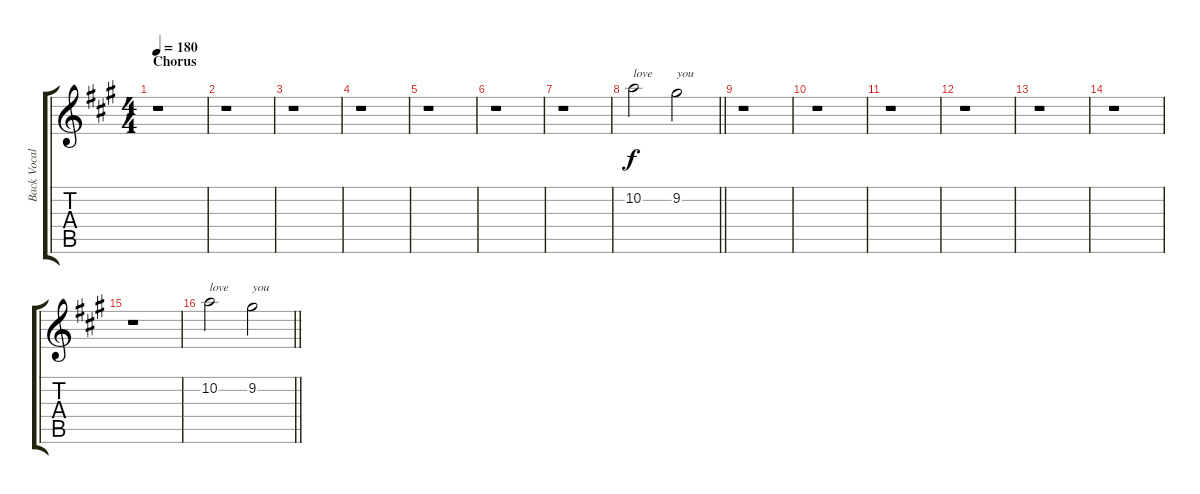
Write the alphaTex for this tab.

\track ("Back Vocal (Brad Walst)" "Back Vocal") {instrument overdrivenguitar}
\staff {score tabs}
\tuning (E4 B3 G3 D3 A2 E2) {hide}
\ts (4 4)
\section ("" "Chorus")
\tempo 180
\clef g2
\ks f#minor
r.1{dy f} |
r.1 |
r.1 |
r.1 |
r.1 |
r.1 |
r.1 |
\barLineRight lightlight
10.2.2{txt "love"} 9.2.2{txt "you"} |
r.1 |
r.1 |
r.1 |
r.1 |
r.1 |
r.1 |
r.1 |
\barLineRight lightlight
10.2.2{txt "love"} 9.2.2{txt "you"}
